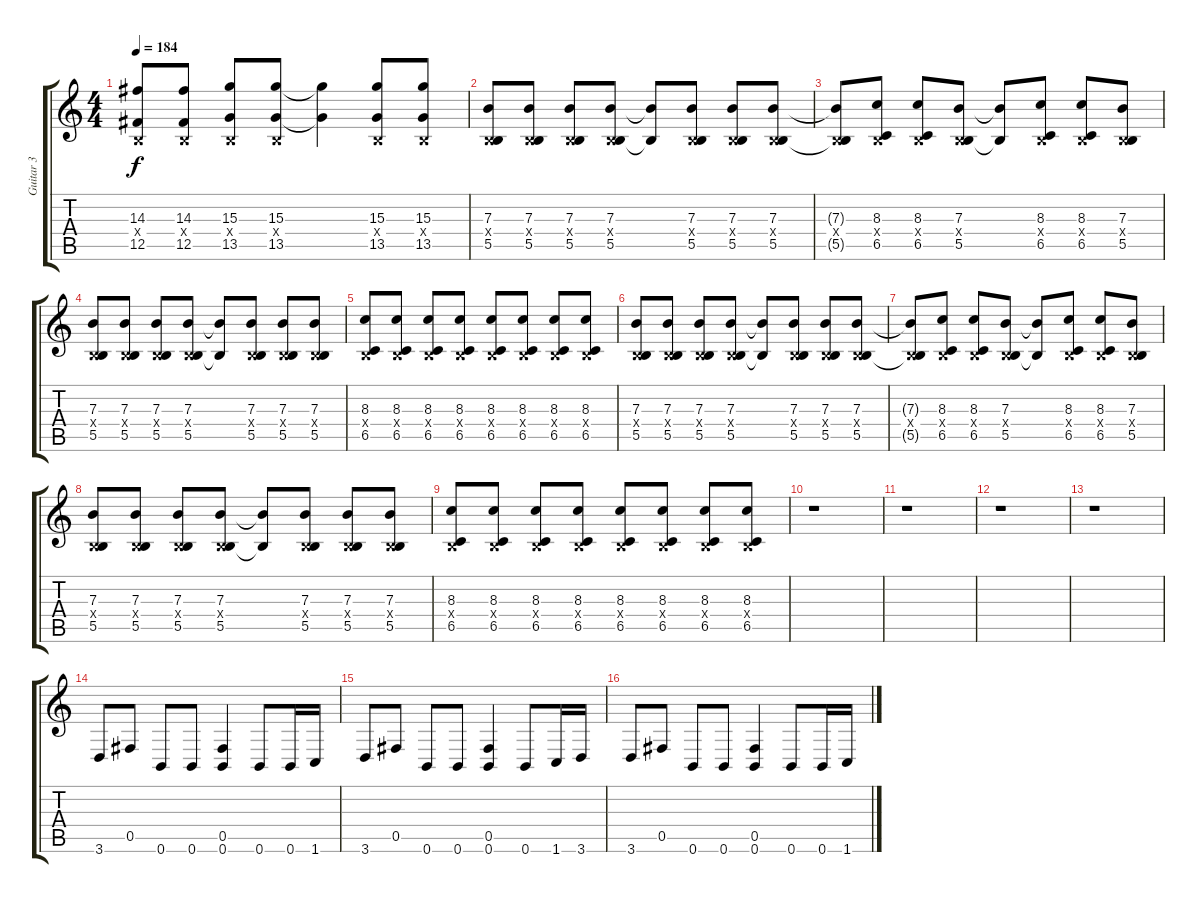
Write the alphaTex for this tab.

\track ("Guitar 3" "Guitar 3") {instrument overdrivenguitar}
\staff {score tabs}
\tuning (Db4 Ab3 E3 B2 Gb2 B1) {hide}
\ts (4 4)
\tempo 184
\clef g2
\ks c
(14.3 0.4{x} 12.5).8{dy f} (14.3 0.4{x} 12.5).8 (15.3 0.4{x} 13.5).8 (15.3 0.4{x} 13.5).8 (15.3{t} 13.5{t}).4 (15.3 0.4{x} 13.5).8 (15.3 0.4{x} 13.5).8 |
(7.3 0.4{x} 5.5).8{volume 11} (7.3 0.4{x} 5.5).8 (7.3 0.4{x} 5.5).8 (7.3 0.4{x} 5.5).8 (7.3{t} 5.5{t}).8 (7.3 0.4{x} 5.5).8 (7.3 0.4{x} 5.5).8 (7.3 0.4{x} 5.5).8 |
(7.3{t} 0.4{x} 5.5{t}).8 (8.3 0.4{x} 6.5).8 (8.3 0.4{x} 6.5).8 (7.3 0.4{x} 5.5).8 (7.3{t} 5.5{t}).8 (8.3 0.4{x} 6.5).8 (8.3 0.4{x} 6.5).8 (7.3 0.4{x} 5.5).8 |
(7.3 0.4{x} 5.5).8 (7.3 0.4{x} 5.5).8 (7.3 0.4{x} 5.5).8 (7.3 0.4{x} 5.5).8 (7.3{t} 5.5{t}).8 (7.3 0.4{x} 5.5).8 (7.3 0.4{x} 5.5).8 (7.3 0.4{x} 5.5).8 |
(8.3 0.4{x} 6.5).8 (8.3 0.4{x} 6.5).8 (8.3 0.4{x} 6.5).8 (8.3 0.4{x} 6.5).8 (8.3 0.4{x} 6.5).8 (8.3 0.4{x} 6.5).8 (8.3 0.4{x} 6.5).8 (8.3 0.4{x} 6.5).8 |
(7.3 0.4{x} 5.5).8{volume 11} (7.3 0.4{x} 5.5).8 (7.3 0.4{x} 5.5).8 (7.3 0.4{x} 5.5).8 (7.3{t} 5.5{t}).8 (7.3 0.4{x} 5.5).8 (7.3 0.4{x} 5.5).8 (7.3 0.4{x} 5.5).8 |
(7.3{t} 0.4{x} 5.5{t}).8 (8.3 0.4{x} 6.5).8 (8.3 0.4{x} 6.5).8 (7.3 0.4{x} 5.5).8 (7.3{t} 5.5{t}).8 (8.3 0.4{x} 6.5).8 (8.3 0.4{x} 6.5).8 (7.3 0.4{x} 5.5).8 |
(7.3 0.4{x} 5.5).8 (7.3 0.4{x} 5.5).8 (7.3 0.4{x} 5.5).8 (7.3 0.4{x} 5.5).8 (7.3{t} 5.5{t}).8 (7.3 0.4{x} 5.5).8 (7.3 0.4{x} 5.5).8 (7.3 0.4{x} 5.5).8 |
(8.3 0.4{x} 6.5).8 (8.3 0.4{x} 6.5).8 (8.3 0.4{x} 6.5).8 (8.3 0.4{x} 6.5).8 (8.3 0.4{x} 6.5).8 (8.3 0.4{x} 6.5).8 (8.3 0.4{x} 6.5).8 (8.3 0.4{x} 6.5).8 |
r.1 |
r.1 |
r.1 |
r.1 |
3.6.8 0.5.8 0.6.8 0.6.8 (0.5 0.6).4 0.6.8 0.6.16 1.6.16 |
3.6.8 0.5.8 0.6.8 0.6.8 (0.5 0.6).4 0.6.8 1.6.16 3.6.16 |
3.6.8 0.5.8 0.6.8 0.6.8 (0.5 0.6).4 0.6.8 0.6.16 1.6.16
